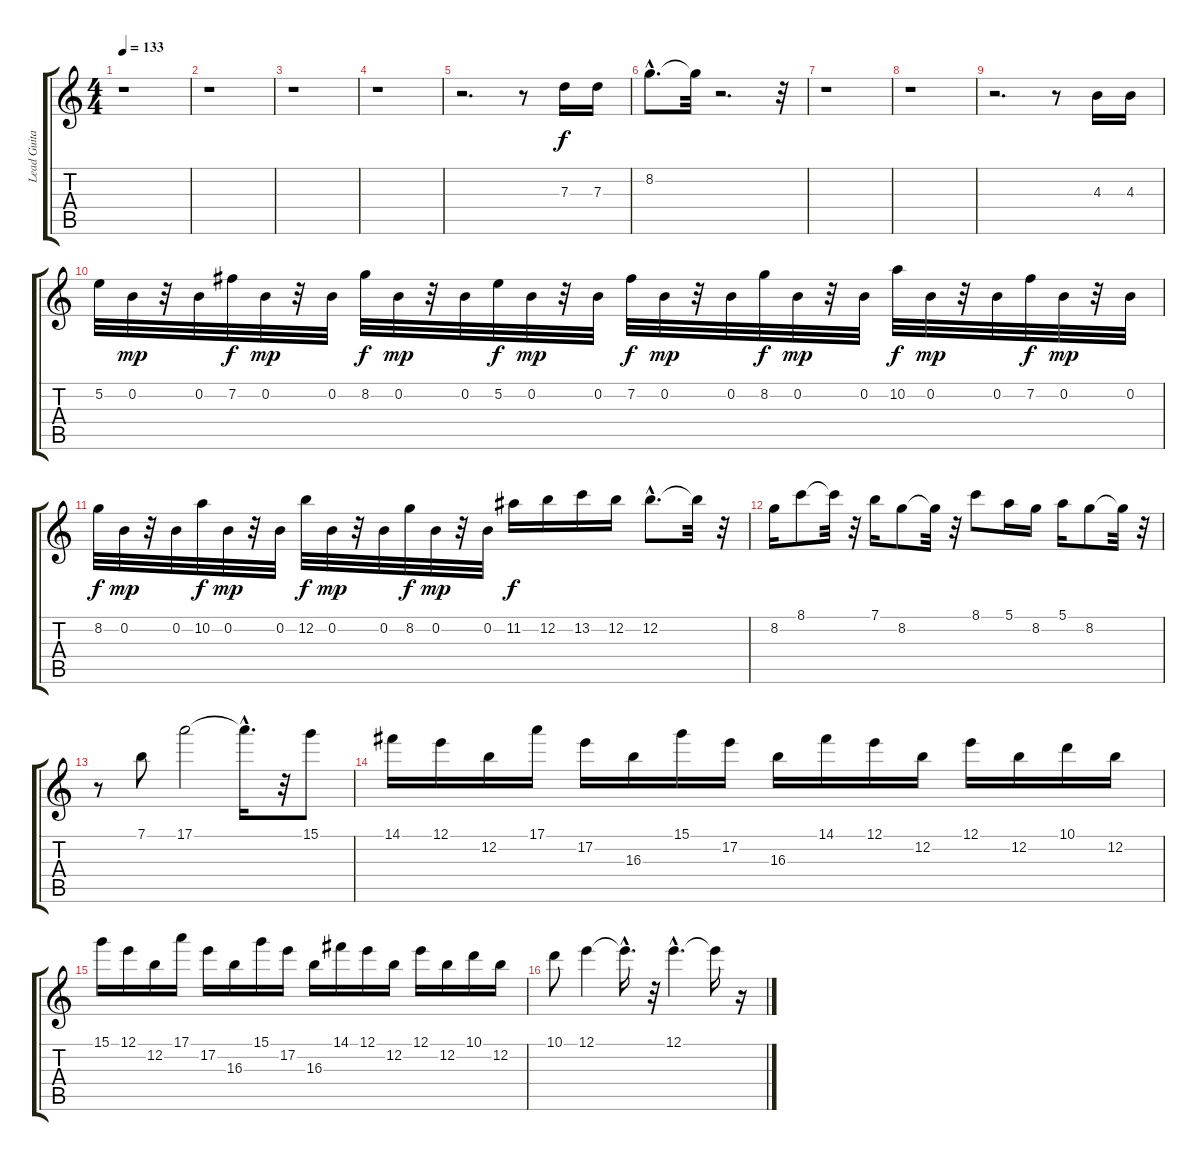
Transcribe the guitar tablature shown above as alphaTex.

\track ("Lead Guitar 2 " "Lead Guita") {instrument distortionguitar}
\staff {score tabs}
\tuning (E4 B3 G3 D3 A2 E2) {hide}
\ts (4 4)
\tempo 133
\clef g2
\ks c
r.1{dy f} |
r.1 |
r.1 |
r.1 |
r.2{d} r.8 7.3.16{instrument distortionguitar} 7.3.16 |
8.2{hac}.8{d} 8.2{t}.32 r.2{d} r.32 |
r.1 |
r.1 |
r.2{d} r.8 4.3.16 4.3.16 |
5.2.32 0.2.32{dy mp} r.32 0.2.32 7.2.32{dy f} 0.2.32{dy mp} r.32 0.2.32 8.2.32{dy f} 0.2.32{dy mp} r.32 0.2.32 5.2.32{dy f} 0.2.32{dy mp} r.32 0.2.32 7.2.32{dy f} 0.2.32{dy mp} r.32 0.2.32 8.2.32{dy f} 0.2.32{dy mp} r.32 0.2.32 10.2.32{dy f} 0.2.32{dy mp} r.32 0.2.32 7.2.32{dy f} 0.2.32{dy mp} r.32 0.2.32 |
8.2.32{dy f} 0.2.32{dy mp} r.32 0.2.32 10.2.32{dy f} 0.2.32{dy mp} r.32 0.2.32 12.2.32{dy f} 0.2.32{dy mp} r.32 0.2.32 8.2.32{dy f} 0.2.32{dy mp} r.32 0.2.32 11.2.16{dy f} 12.2.16 13.2.16 12.2.16 12.2{hac}.8{d} 12.2{t}.32 r.32 |
8.2.16 8.1.8 8.1{t}.32 r.32 7.1.16 8.2.8 8.2{t}.32 r.32 8.1.8 5.1.16 8.2.16 5.1.16 8.2.8 8.2{t}.32 r.32 |
r.8 7.1.8 17.1.2 17.1{hac t}.16{d} r.32 15.1.8 |
14.1.16 12.1.16 12.2.16 17.1.16 17.2.16 16.3.16 15.1.16 17.2.16 16.3.16 14.1.16 12.1.16 12.2.16 12.1.16 12.2.16 10.1.16 12.2.16 |
15.1.16 12.1.16 12.2.16 17.1.16 17.2.16 16.3.16 15.1.16 17.2.16 16.3.16 14.1.16 12.1.16 12.2.16 12.1.16 12.2.16 10.1.16 12.2.16 |
10.1.8 12.1.4 12.1{hac t}.16{d} r.32 12.1{hac}.4{d} 12.1{t}.16 r.16
